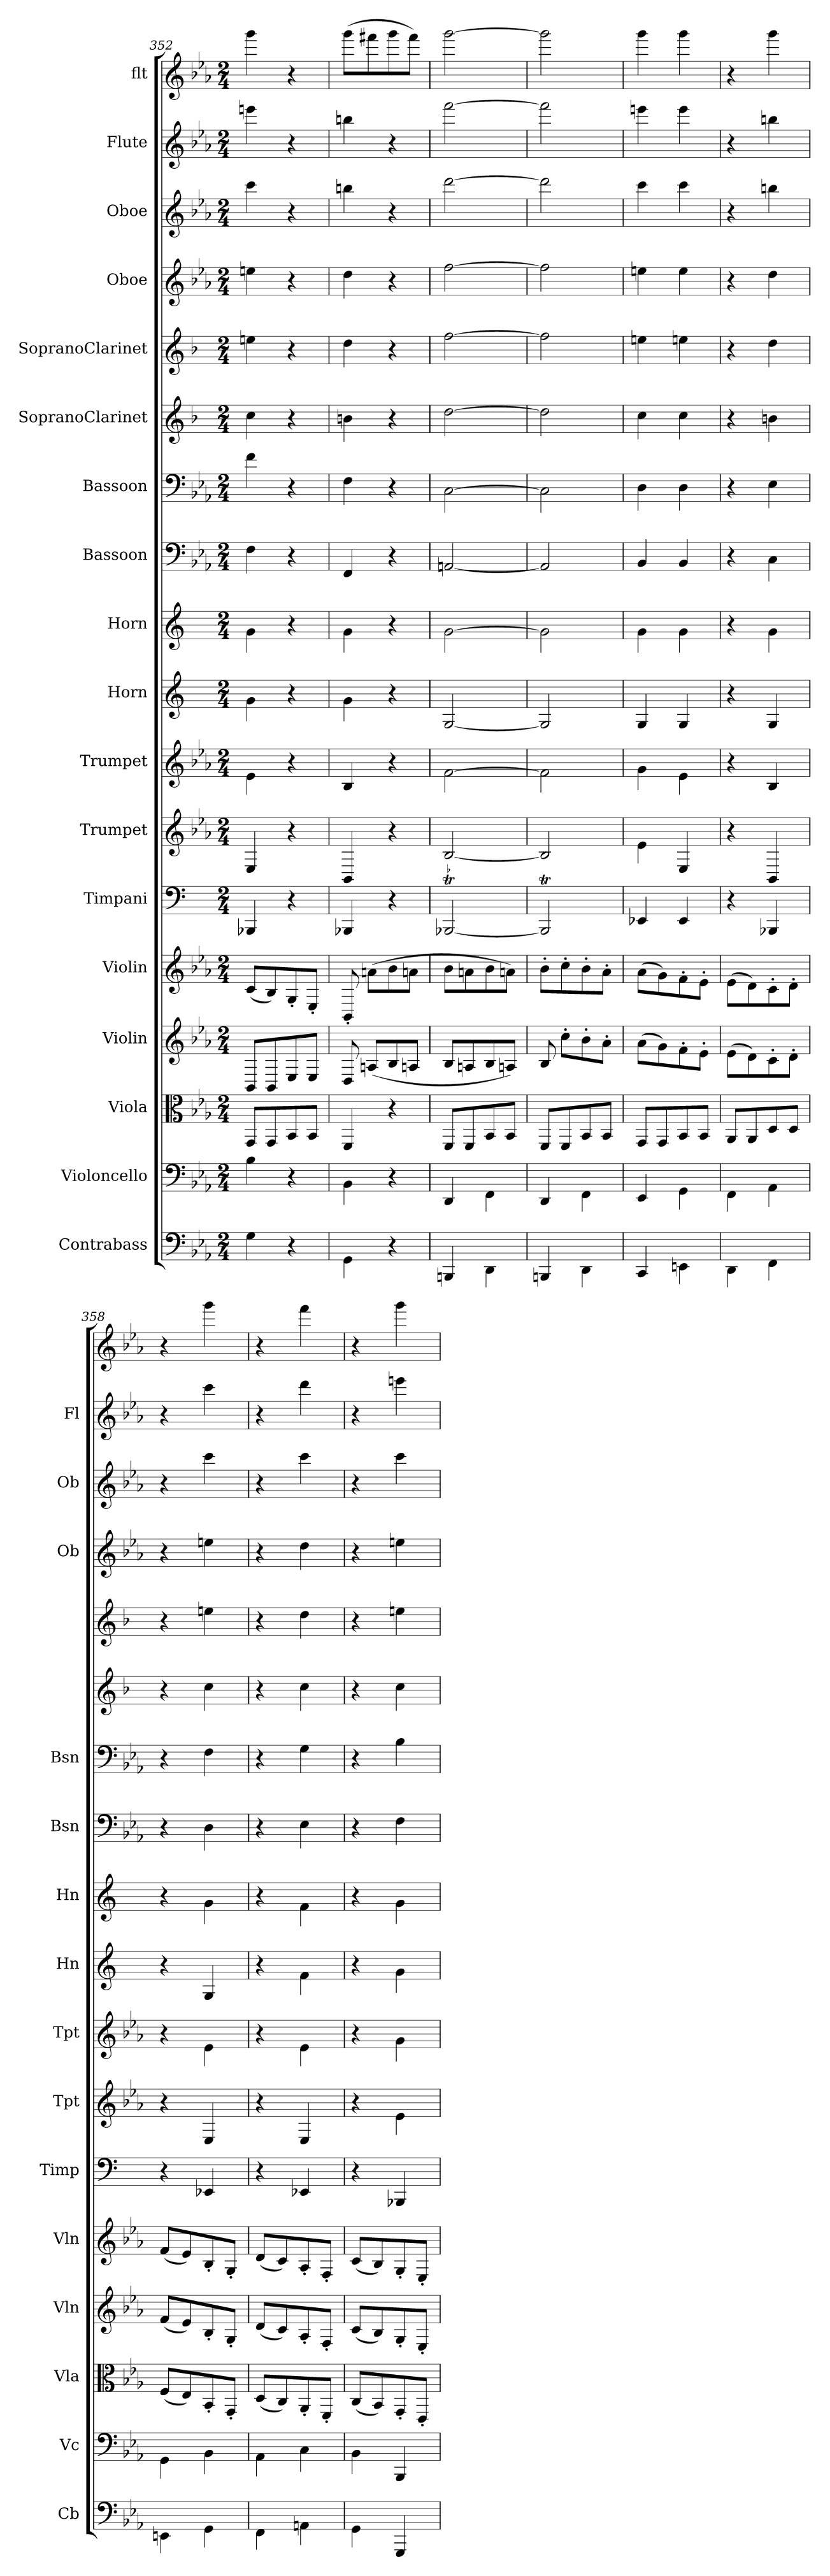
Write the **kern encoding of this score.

**kern	**kern	**kern	**kern	**kern	**kern	**kern	**kern	**kern	**kern	**kern	**kern	**kern	**kern	**kern	**kern	**kern	**kern
*part18	*part17	*part16	*part15	*part14	*part13	*part12	*part11	*part10	*part9	*part8	*part7	*part6	*part5	*part4	*part3	*part2	*part1
*staff18	*staff17	*staff16	*staff15	*staff14	*staff13	*staff12	*staff11	*staff10	*staff9	*staff8	*staff7	*staff6	*staff5	*staff4	*staff3	*staff2	*staff1
*I"Contrabass	*I"Violoncello	*I"Viola	*I"Violin	*I"Violin	*I"Timpani	*I"Trumpet	*I"Trumpet	*I"Horn	*I"Horn	*I"Bassoon	*I"Bassoon	*I"SopranoClarinet	*I"SopranoClarinet	*I"Oboe	*I"Oboe	*I"Flute	*I"flt
*I'Cb	*I'Vc	*I'Vla	*I'Vln	*I'Vln	*I'Timp	*I'Tpt	*I'Tpt	*I'Hn	*I'Hn	*I'Bsn	*I'Bsn	*	*	*I'Ob	*I'Ob	*I'Fl	*
*clefF4	*clefF4	*clefC3	*clefG2	*clefG2	*clefF4	*clefG2	*clefG2	*clefG2	*clefG2	*clefF4	*clefF4	*clefG2	*clefG2	*clefG2	*clefG2	*clefG2	*clefG2
*k[b-e-a-]	*k[b-e-a-]	*k[b-e-a-]	*k[b-e-a-]	*k[b-e-a-]	*k[]	*k[b-e-a-]	*k[b-e-a-]	*k[]	*k[]	*k[b-e-a-]	*k[b-e-a-]	*k[b-]	*k[b-]	*k[b-e-a-]	*k[b-e-a-]	*k[b-e-a-]	*k[b-e-a-]
*c:	*c:	*c:	*c:	*c:	*	*c:	*c:	*	*	*c:	*c:	*	*	*c:	*c:	*c:	*c:
*M2/4	*M2/4	*M2/4	*M2/4	*M2/4	*M2/4	*M2/4	*M2/4	*M2/4	*M2/4	*M2/4	*M2/4	*M2/4	*M2/4	*M2/4	*M2/4	*M2/4	*M2/4
=352	=352	=352	=352	=352	=352	=352	=352	=352	=352	=352	=352	=352	=352	=352	=352	=352	=352
4G\	4B-\	8GG/L	8BB-/L	(8c/L	4BBB-X/	4E-/	4e-\	4g\	4g\	4F\	4f\	4cc\	4een\	4een\	4ccc\	4eeen\	4ggg\
.	.	8GG/	8BB-/	8B-/)	.	.	.	.	.	.	.	.	.	.	.	.	.
4r	4r	8BB-/	8E-/	8G'/	4r	4r	4r	4r	4r	4r	4r	4r	4r	4r	4r	4r	4r
.	.	8BB-/J	8E-/J	8E-'/J	.	.	.	.	.	.	.	.	.	.	.	.	.
=353	=353	=353	=353	=353	=353	=353	=353	=353	=353	=353	=353	=353	=353	=353	=353	=353	=353
4GG\	4BB-\	4FF/	8D/	8BB-'/	4BBB-X/	4BB-/	4B-/	4g\	4g\	4FF/	4F\	4bn\	4dd\	4dd\	4bbn\	4bbn\	(8ggg\L
.	.	.	(8An/L	(8an\L	.	.	.	.	.	.	.	.	.	.	.	.	8fff#X\
4r	4r	4r	8B-/	8b-\	4r	4r	4r	4r	4r	4r	4r	4r	4r	4r	4r	4r	8ggg\
.	.	.	8An/J	8an\J	.	.	.	.	.	.	.	.	.	.	.	.	8fff#\J)
=354	=354	=354	=354	=354	=354	=354	=354	=354	=354	=354	=354	=354	=354	=354	=354	=354	=354
!	!	!	!	!	!LO:TR:acc=-	!	!	!	!	!	!	!	!	!	!	!	!
4BBBn/	4DD/	8FF/L	8B-/L	8b-\L	[2BBB-Xt/	[2B-/	[2f\	[2G/	[2g\	[2AAn/	[2C\	[2dd\	[2ff\	[2ff\	[2ddd\	[2fff\	[2ggg\
.	.	8FF/	8An/	8an\	.	.	.	.	.	.	.	.	.	.	.	.	.
4DD\	4FF\	8BB-/	8B-/	8b-\	.	.	.	.	.	.	.	.	.	.	.	.	.
.	.	8BB-/J	8An/J)	8an\J)	.	.	.	.	.	.	.	.	.	.	.	.	.
=355	=355	=355	=355	=355	=355	=355	=355	=355	=355	=355	=355	=355	=355	=355	=355	=355	=355
4BBBn/	4DD/	8FF/L	8B-/	8b-'\L	2BBB-T/]	2B-/]	2f\]	2G/]	2g\]	2AA/]	2C\]	2dd\]	2ff\]	2ff\]	2ddd\]	2fff\]	2ggg\]
.	.	8FF/	8cc'\L	8cc'\	.	.	.	.	.	.	.	.	.	.	.	.	.
4DD\	4FF\	8BB-/	8b-'\	8b-'\	.	.	.	.	.	.	.	.	.	.	.	.	.
.	.	8BB-/J	8a-'\J	8a-'\J	.	.	.	.	.	.	.	.	.	.	.	.	.
=356	=356	=356	=356	=356	=356	=356	=356	=356	=356	=356	=356	=356	=356	=356	=356	=356	=356
4CC/	4EE-/	8GG/L	(8a-\L	(8a-\L	4EE-X/	4e-\	4g\	4G/	4g\	4BB-/	4D\	4cc\	4een\	4een\	4ccc\	4eeen\	4ggg\
.	.	8GG/	8g\)	8g\)	.	.	.	.	.	.	.	.	.	.	.	.	.
4EEn\	4GG\	8BB-/	8f'\	8f'\	4EE-/	4E-/	4e-\	4G/	4g\	4BB-/	4D\	4cc\	4een\	4ee\	4ccc\	4eee\	4ggg\
.	.	8BB-/J	8e-'\J	8e-'\J	.	.	.	.	.	.	.	.	.	.	.	.	.
=357	=357	=357	=357	=357	=357	=357	=357	=357	=357	=357	=357	=357	=357	=357	=357	=357	=357
4DD\	4FF\	8AA-/L	(8e-\L	(8e-\L	4r	4r	4r	4r	4r	4r	4r	4r	4r	4r	4r	4r	4r
.	.	8AA-/	8d\)	8d\)	.	.	.	.	.	.	.	.	.	.	.	.	.
4FF\	4AA-\	8D/	8c'\	8c'\	4BBB-X/	4BB-/	4B-/	4G/	4g\	4C\	4E-\	4bn\	4dd\	4dd\	4bbn\	4bbn\	4ggg\
.	.	8D/J	8d'\J	8d'\J	.	.	.	.	.	.	.	.	.	.	.	.	.
=358	=358	=358	=358	=358	=358	=358	=358	=358	=358	=358	=358	=358	=358	=358	=358	=358	=358
4EEn\	4GG\	(8F/L	(8f/L	(8f/L	4r	4r	4r	4r	4r	4r	4r	4r	4r	4r	4r	4r	4r
.	.	8E-/)	8e-/)	8e-/)	.	.	.	.	.	.	.	.	.	.	.	.	.
4GG\	4BB-\	8BB-'/	8B-'/	8B-'/	4EE-X/	4E-/	4e-\	4G/	4g\	4D\	4F\	4cc\	4een\	4een\	4ccc\	4ccc\	4ggg\
.	.	8GG'/J	8G'/J	8G'/J	.	.	.	.	.	.	.	.	.	.	.	.	.
=359	=359	=359	=359	=359	=359	=359	=359	=359	=359	=359	=359	=359	=359	=359	=359	=359	=359
4FF\	4AA-\	(8D/L	(8d/L	(8d/L	4r	4r	4r	4r	4r	4r	4r	4r	4r	4r	4r	4r	4r
.	.	8C/)	8c/)	8c/)	.	.	.	.	.	.	.	.	.	.	.	.	.
4AAn\	4C\	8AA-'/	8A-'/	8A-'/	4EE-X/	4E-/	4e-\	4f\	4f\	4E-\	4G\	4cc\	4dd\	4dd\	4ccc\	4ddd\	4fff\
.	.	8FF'/J	8F'/J	8F'/J	.	.	.	.	.	.	.	.	.	.	.	.	.
=360	=360	=360	=360	=360	=360	=360	=360	=360	=360	=360	=360	=360	=360	=360	=360	=360	=360
4GG\	4BB-\	(8C/L	(8c/L	(8c/L	4r	4r	4r	4r	4r	4r	4r	4r	4r	4r	4r	4r	4r
.	.	8BB-/)	8B-/)	8B-/)	.	.	.	.	.	.	.	.	.	.	.	.	.
4GGG/	4BBB-/	8GG'/	8G'/	8G'/	4BBB-X/	4e-\	4g\	4g\	4g\	4F\	4B-\	4cc\	4een\	4een\	4ccc\	4eeen\	4ggg\
.	.	8EE-'/J	8E-'/J	8E-'/J	.	.	.	.	.	.	.	.	.	.	.	.	.
=	=	=	=	=	=	=	=	=	=	=	=	=	=	=	=	=	=
*-	*-	*-	*-	*-	*-	*-	*-	*-	*-	*-	*-	*-	*-	*-	*-	*-	*-
